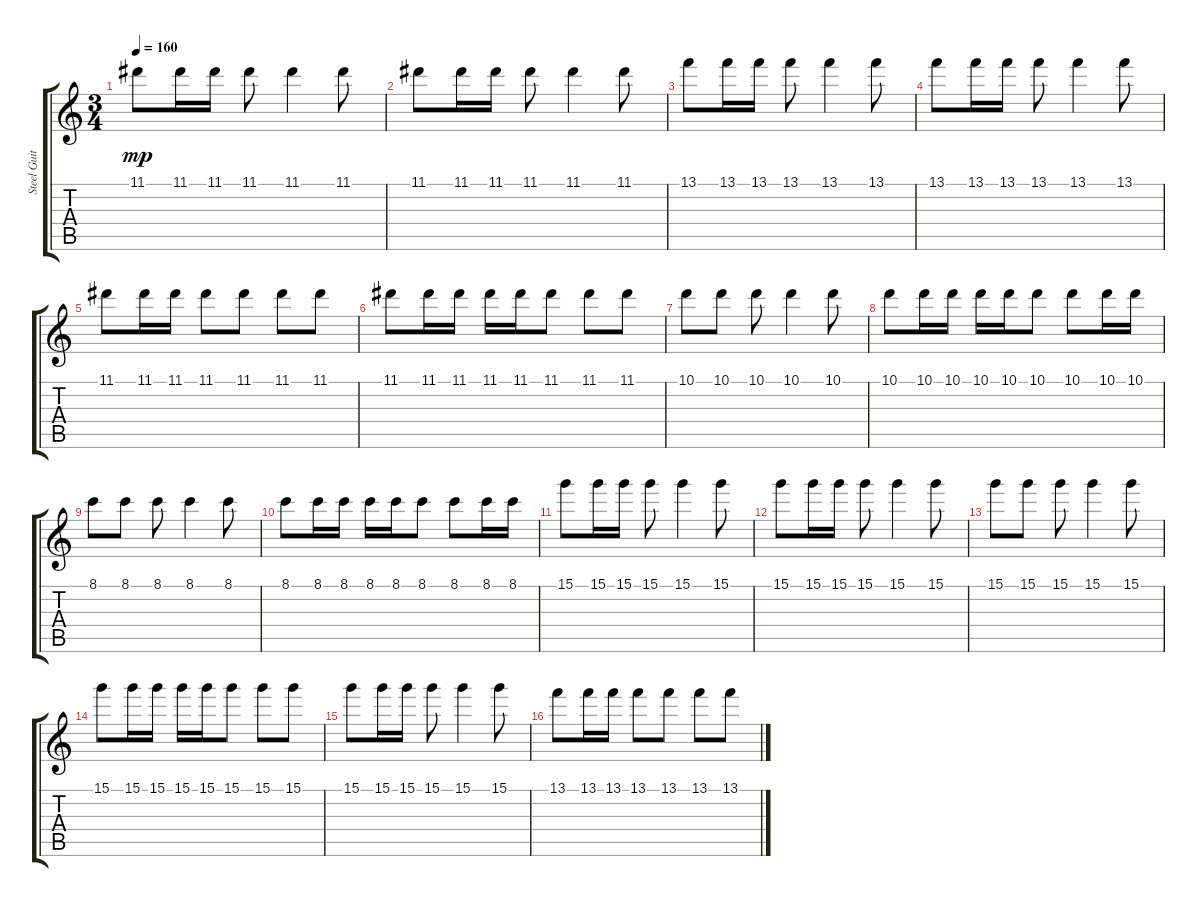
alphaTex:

\track ("Steel Guitar High" "Steel Guit") {instrument acousticguitarsteel}
\staff {score tabs}
\tuning (E4 B3 G3 D3 A2 E2) {hide}
\ts (3 4)
\tempo 160
\clef g2
\ks c
11.1.8{dy mp} 11.1.16 11.1.16 11.1.8 11.1.4 11.1.8 |
11.1.8 11.1.16 11.1.16 11.1.8 11.1.4 11.1.8 |
13.1.8 13.1.16 13.1.16 13.1.8 13.1.4 13.1.8 |
13.1.8 13.1.16 13.1.16 13.1.8 13.1.4 13.1.8 |
11.1.8 11.1.16 11.1.16 11.1.8 11.1.8 11.1.8 11.1.8 |
11.1.8 11.1.16 11.1.16 11.1.16 11.1.16 11.1.8 11.1.8 11.1.8 |
10.1.8 10.1.8 10.1.8 10.1.4 10.1.8 |
10.1.8 10.1.16 10.1.16 10.1.16 10.1.16 10.1.8 10.1.8 10.1.16 10.1.16 |
8.1.8 8.1.8 8.1.8 8.1.4 8.1.8 |
8.1.8 8.1.16 8.1.16 8.1.16 8.1.16 8.1.8 8.1.8 8.1.16 8.1.16 |
15.1.8 15.1.16 15.1.16 15.1.8 15.1.4 15.1.8 |
15.1.8 15.1.16 15.1.16 15.1.8 15.1.4 15.1.8 |
15.1.8 15.1.8 15.1.8 15.1.4 15.1.8 |
15.1.8 15.1.16 15.1.16 15.1.16 15.1.16 15.1.8 15.1.8 15.1.8 |
15.1.8{volume 16} 15.1.16{volume 16} 15.1.16{volume 16} 15.1.8{volume 16} 15.1.4{volume 15} 15.1.8{volume 15} |
13.1.8{volume 15} 13.1.16{volume 14} 13.1.16{volume 14} 13.1.8{volume 14} 13.1.8{volume 14} 13.1.8{volume 14} 13.1.8{volume 14}
